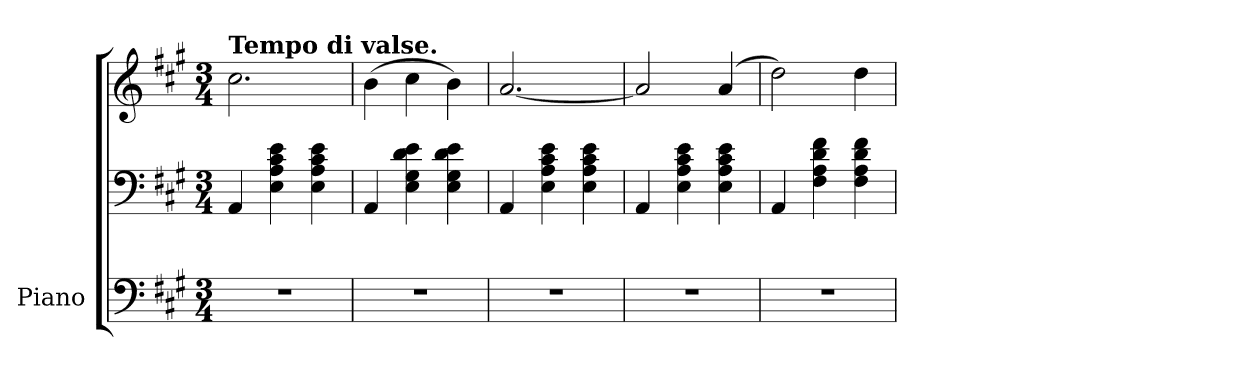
**kern	**kern	**kern	**dynam
*part1	*part1	*part1	*part1
*staff3	*staff2	*staff1	*staff1/2/3
*I"Piano	*	*	*
*I'Pno.	*	*	*
*clefF4	*clefF4	*clefG2	*
*k[f#c#g#]	*k[f#c#g#]	*k[f#c#g#]	*
*M3/4	*M3/4	*M3/4	*
*MM178	*MM178	*MM178	*
=1	=1	=1	=1
!	!	!LO:TX:a:B:t=Tempo di valse.	!
!	!	!	!LO:DY:b=2
!	!	!	!LO:DY:n=1:b
2.r	4AA/	2.cc#\	mp mf
.	4E\ 4A\ 4c#\ 4e\	.	.
.	4E\ 4A\ 4c#\ 4e\	.	.
=2	=2	=2	=2
2.r	4AA/	(>4b\	.
.	4E\ 4G#\ 4d\ 4e\	4cc#\	.
.	4E\ 4G#\ 4d\ 4e\	4b\)	.
=3	=3	=3	=3
2.r	4AA/	[2.a/	.
.	4E\ 4A\ 4c#\ 4e\	.	.
.	4E\ 4A\ 4c#\ 4e\	.	.
=4	=4	=4	=4
2.r	4AA/	2a/]	.
.	4E\ 4A\ 4c#\ 4e\	.	.
.	4E\ 4A\ 4c#\ 4e\	(<4a/	.
=5	=5	=5	=5
2.r	4AA/	2dd\)	.
.	4F#\ 4A\ 4d\ 4f#\	.	.
.	4F#\ 4A\ 4d\ 4f#\	4dd\	.
=	=	=	=
*-	*-	*-	*-
